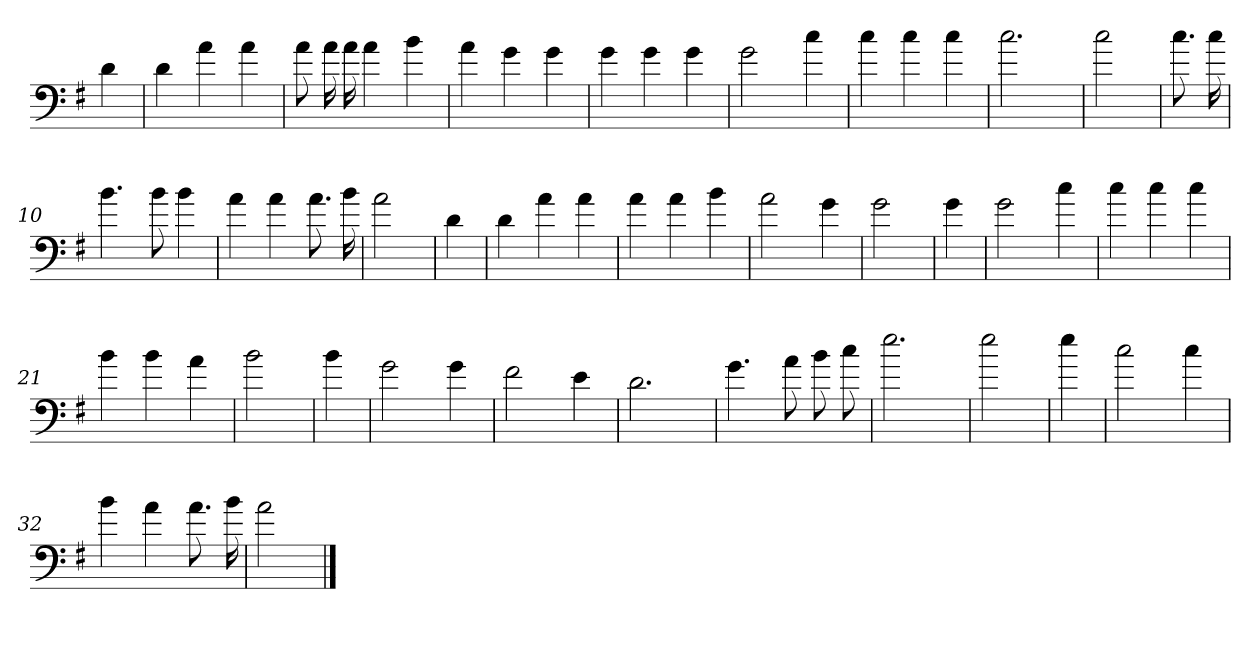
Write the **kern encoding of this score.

**kern
*part1
*staff1
*clefF4
*k[f#]
=
4d
=1
4d
4a
4a
=2
8a
16a
16a
4a
4b
=3
4a
4g
4g
=4
4g
4g
4g
=5
2g
4cc
=6
4cc
4cc
4cc
=7
2.cc
=8
2cc
=9
8.cc
16cc
=10
4.b
8b
4b
=11
4a
4a
8.a
16b
=12
2a
=13
4d
=14
4d
4a
4a
=15
4a
4a
4b
=16
2a
4g
=17
2g
=18
4g
=19
2g
4cc
=20
4cc
4cc
4cc
=21
4b
4b
4a
=22
2b
=23
4b
=24
2g
4g
=25
2f#
4e
=26
2.d
=27
4.g
8a
8b
8cc
=28
2.ee
=29
2ee
=30
4ee
=31
2cc
4cc
=32
4b
4a
8.a
16b
=33
2a
==
*-
